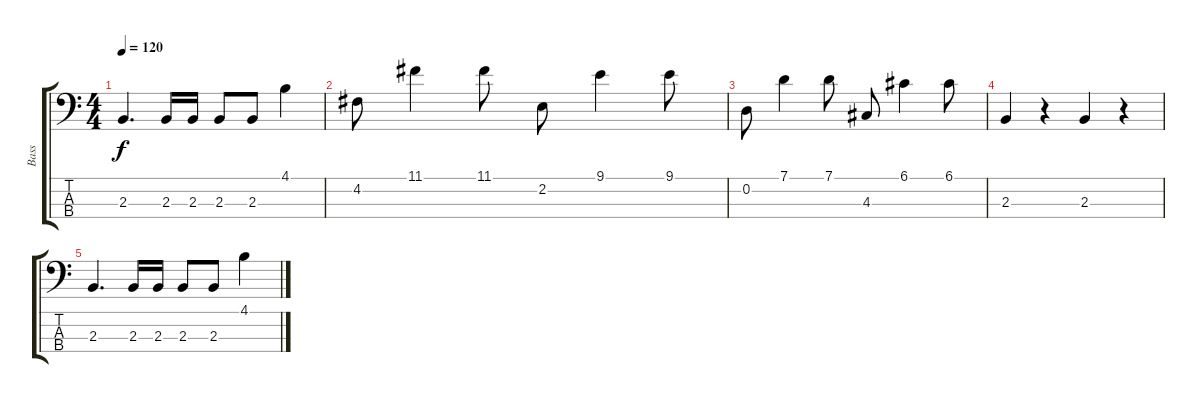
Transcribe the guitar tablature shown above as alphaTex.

\track ("Bass" "Bass") {instrument electricbasspick}
\staff {score tabs}
\tuning (G2 D2 A1 E1) {hide}
\ts (4 4)
\tempo 120
\clef f4
\ks c
2.3.4{d dy f} 2.3.16 2.3.16 2.3.8 2.3.8 4.1.4 |
4.2.8 11.1.4 11.1.8 2.2.8 9.1.4 9.1.8 |
0.2.8 7.1.4 7.1.8 4.3.8 6.1.4 6.1.8 |
2.3.4 r.4 2.3.4 r.4 |
2.3.4{d} 2.3.16 2.3.16 2.3.8 2.3.8 4.1.4
